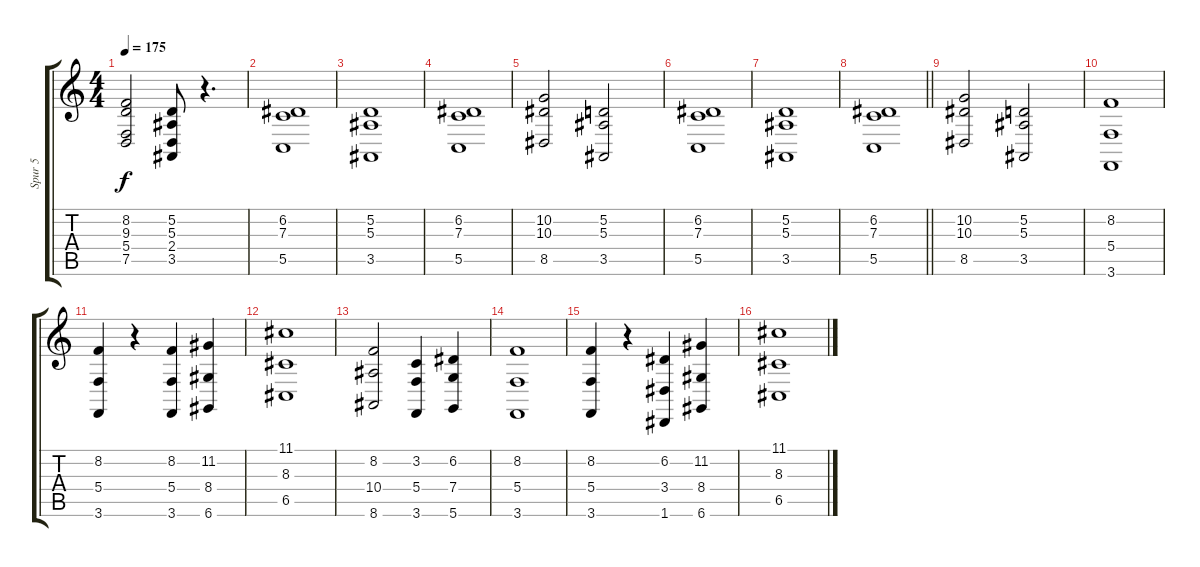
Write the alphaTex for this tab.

\track ("Spur 5" "Spur 5") {instrument stringensemble1}
\staff {score tabs}
\tuning (D4 A3 F3 C3 G2 D2) {hide}
\ts (4 4)
\tempo 175
\clef g2
\ks c
(8.2 9.3 5.4 7.5).2{dy f} (5.2 5.3 2.4 3.5).8 r.4{d} |
(6.2 7.3 5.5).1 |
(5.2 5.3 3.5).1 |
(6.2 7.3 5.5).1 |
(10.2 10.3 8.5).2 (5.2 5.3 3.5).2 |
(6.2 7.3 5.5).1 |
(5.2 5.3 3.5).1 |
\barLineRight lightlight
(6.2 7.3 5.5).1 |
(10.2 10.3 8.5).2 (5.2 5.3 3.5).2 |
(8.2 5.4 3.6).1 |
(8.2 5.4 3.6).4 r.4 (8.2 5.4 3.6).4 (11.2 8.4 6.6).4 |
(11.1 8.3 6.5).1 |
(8.2 10.4 8.6).2 (3.2 5.4 3.6).4 (6.2 7.4 5.6).4 |
(8.2 5.4 3.6).1 |
(8.2 5.4 3.6).4 r.4 (6.2 3.4 1.6).4 (11.2 8.4 6.6).4 |
(11.1 8.3 6.5).1
